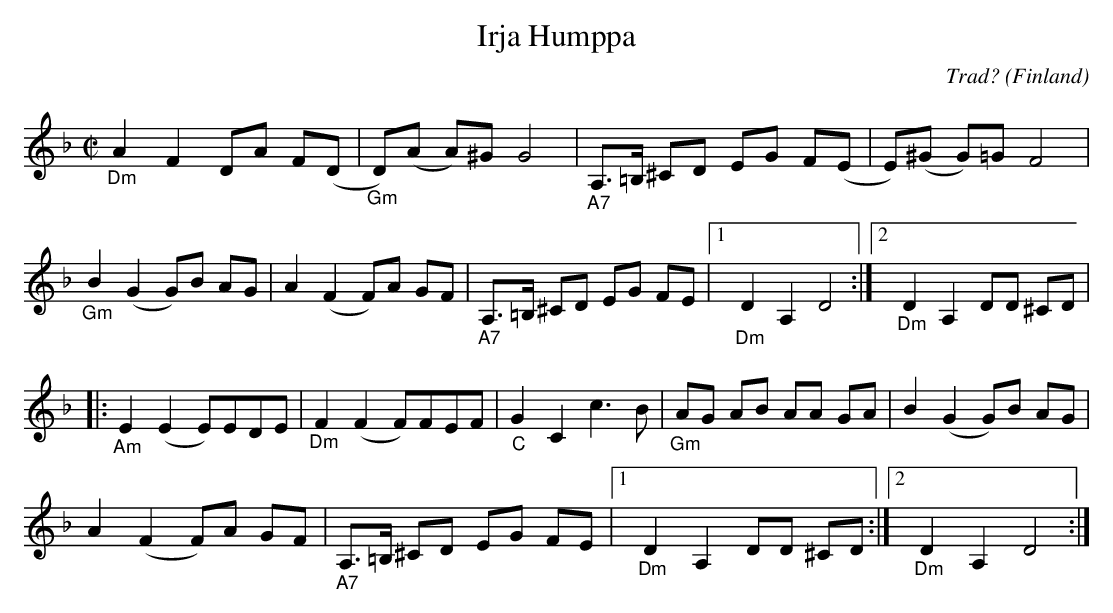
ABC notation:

X:1
T:Irja Humppa
C:Trad?
O:Finland
M:C|
L:1/8
K:Dm
"_Dm" A2F2  DA F(D |"_Gm" D)(A A)^G G4 |"_A7" A,>=B, ^CD EG F(E | E)(^G G)=G F4 |
"_Gm" B2(G2 G)B AG | A2 (F2 F)A GF |"_A7" A,>=B, ^CD EG FE |1 "_Dm" D2 A,2 D4 :|2 "_Dm" D2 A,2 DD ^CD |
|:"_Am" E2 (E2 E)EDE |"_Dm" F2 (F2 F)FEF |"_C" G2 C2 c3B |"_Gm" AG AB AA GA | B2 (G2 G)B AG |
A2 (F2 F)A GF |"_A7" A,>=B, ^CD EG FE |1"_Dm" D2 A,2 DD ^CD :|2 "_Dm" D2 A,2 D4 :|
